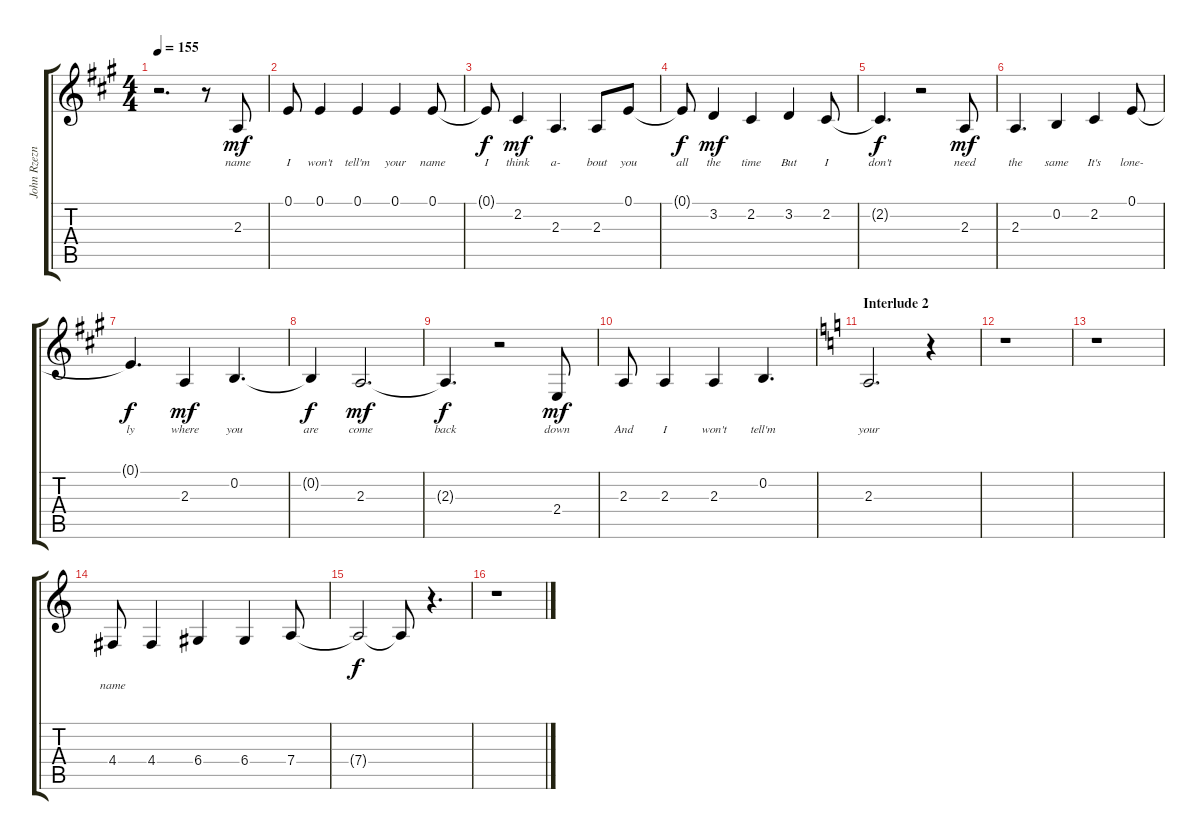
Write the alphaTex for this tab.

\track ("John Rzeznik - Voice" "John Rzezn") {instrument tenorsax}
\staff {score tabs}
\tuning (E4 B3 G3 D3 A2 E2) {hide}
\ts (4 4)
\tempo 155
\clef g2
\ks a
r.2{d dy f} r.8 2.3.8{lyrics (0 "name") lyrics (1 "") lyrics (2 "") lyrics (3 "") lyrics (4 "") dy mf} |
0.1.8{lyrics (0 "I") lyrics (1 "") lyrics (2 "") lyrics (3 "") lyrics (4 "")} 0.1.4{lyrics (0 "won't") lyrics (1 "") lyrics (2 "") lyrics (3 "") lyrics (4 "")} 0.1.4{lyrics (0 "tell'm") lyrics (1 "") lyrics (2 "") lyrics (3 "") lyrics (4 "")} 0.1.4{lyrics (0 "your") lyrics (1 "") lyrics (2 "") lyrics (3 "") lyrics (4 "")} 0.1.8{lyrics (0 "name") lyrics (1 "") lyrics (2 "") lyrics (3 "") lyrics (4 "")} |
0.1{t}.8{lyrics (0 "I") lyrics (1 "") lyrics (2 "") lyrics (3 "") lyrics (4 "") dy f} 2.2.4{lyrics (0 "think") lyrics (1 "") lyrics (2 "") lyrics (3 "") lyrics (4 "") dy mf} 2.3.4{d lyrics (0 "a-") lyrics (1 "") lyrics (2 "") lyrics (3 "") lyrics (4 "")} 2.3.8{lyrics (0 "bout") lyrics (1 "") lyrics (2 "") lyrics (3 "") lyrics (4 "")} 0.1.8{lyrics (0 "you") lyrics (1 "") lyrics (2 "") lyrics (3 "") lyrics (4 "")} |
0.1{t}.8{lyrics (0 "all") lyrics (1 "") lyrics (2 "") lyrics (3 "") lyrics (4 "") dy f} 3.2.4{lyrics (0 "the") lyrics (1 "") lyrics (2 "") lyrics (3 "") lyrics (4 "") dy mf} 2.2.4{lyrics (0 "time") lyrics (1 "") lyrics (2 "") lyrics (3 "") lyrics (4 "")} 3.2.4{lyrics (0 "But") lyrics (1 "") lyrics (2 "") lyrics (3 "") lyrics (4 "")} 2.2.8{lyrics (0 "I") lyrics (1 "") lyrics (2 "") lyrics (3 "") lyrics (4 "")} |
2.2{t}.4{d lyrics (0 "don't") lyrics (1 "") lyrics (2 "") lyrics (3 "") lyrics (4 "") dy f} r.2 2.3.8{lyrics (0 "need") lyrics (1 "") lyrics (2 "") lyrics (3 "") lyrics (4 "") dy mf} |
2.3.4{d lyrics (0 "the") lyrics (1 "") lyrics (2 "") lyrics (3 "") lyrics (4 "")} 0.2.4{lyrics (0 "same") lyrics (1 "") lyrics (2 "") lyrics (3 "") lyrics (4 "")} 2.2.4{lyrics (0 "It's") lyrics (1 "") lyrics (2 "") lyrics (3 "") lyrics (4 "")} 0.1.8{lyrics (0 "lone-") lyrics (1 "") lyrics (2 "") lyrics (3 "") lyrics (4 "")} |
0.1{t}.4{d lyrics (0 "ly") lyrics (1 "") lyrics (2 "") lyrics (3 "") lyrics (4 "") dy f} 2.3.4{lyrics (0 "where") lyrics (1 "") lyrics (2 "") lyrics (3 "") lyrics (4 "") dy mf} 0.2.4{d lyrics (0 "you") lyrics (1 "") lyrics (2 "") lyrics (3 "") lyrics (4 "")} |
0.2{t}.4{lyrics (0 "are") lyrics (1 "") lyrics (2 "") lyrics (3 "") lyrics (4 "") dy f} 2.3.2{d lyrics (0 "come") lyrics (1 "") lyrics (2 "") lyrics (3 "") lyrics (4 "") dy mf} |
2.3{t}.4{d lyrics (0 "back") lyrics (1 "") lyrics (2 "") lyrics (3 "") lyrics (4 "") dy f} r.2 2.4.8{lyrics (0 "down") lyrics (1 "") lyrics (2 "") lyrics (3 "") lyrics (4 "") dy mf} |
2.3.8{lyrics (0 "And") lyrics (1 "") lyrics (2 "") lyrics (3 "") lyrics (4 "")} 2.3.4{lyrics (0 "I") lyrics (1 "") lyrics (2 "") lyrics (3 "") lyrics (4 "")} 2.3.4{lyrics (0 "won't") lyrics (1 "") lyrics (2 "") lyrics (3 "") lyrics (4 "")} 0.2.4{d lyrics (0 "tell'm") lyrics (1 "") lyrics (2 "") lyrics (3 "") lyrics (4 "")} |
\section ("" "Interlude 2")
\ks c
2.3.2{d lyrics (0 "your") lyrics (1 "") lyrics (2 "") lyrics (3 "") lyrics (4 "")} r.4 |
r.1 |
r.1 |
4.4.8{lyrics (0 "name") lyrics (1 "") lyrics (2 "") lyrics (3 "") lyrics (4 "")} 4.4.4 6.4.4 6.4.4 7.4.8 |
7.4{t}.2{dy f} 7.4{t}.8 r.4{d} |
r.1
